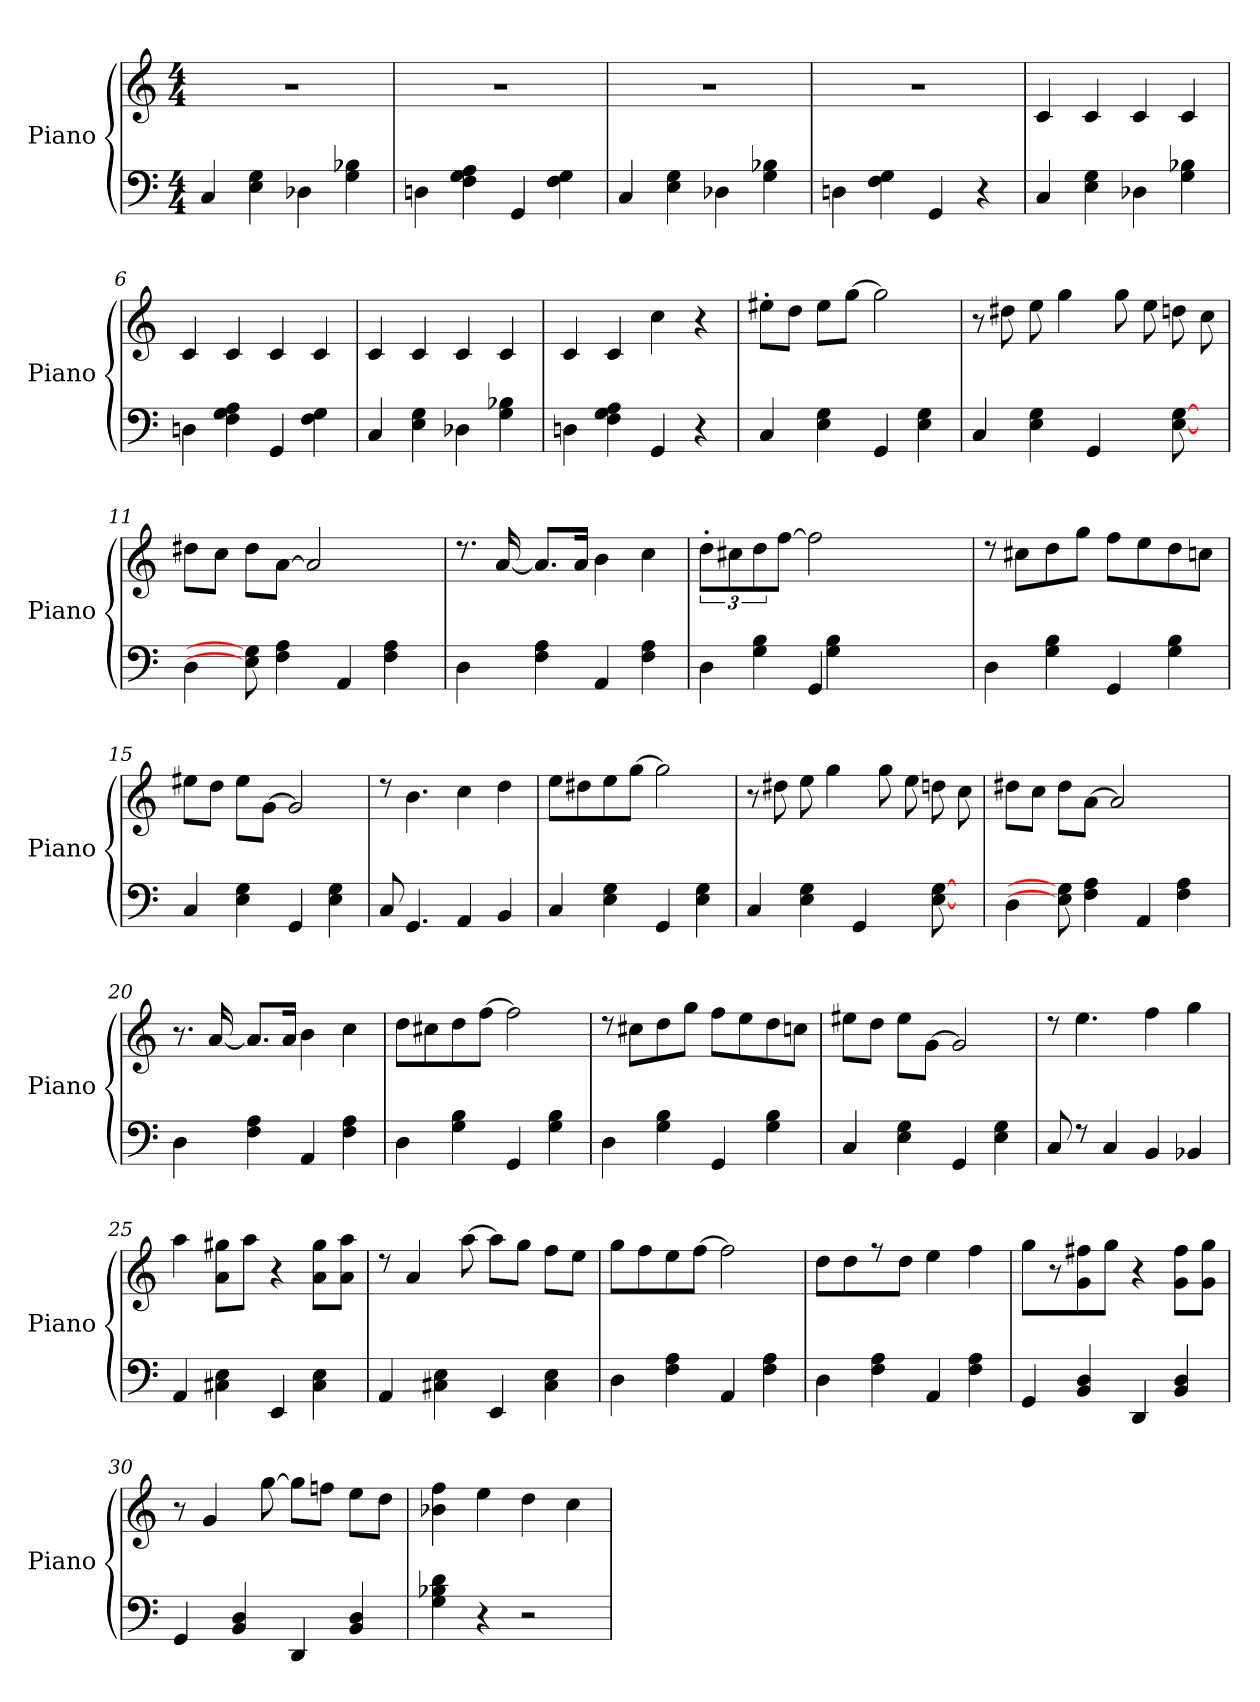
**kern	**kern
*part1	*part1
*staff2	*staff1
*I"Piano	*
*I'Piano	*
*clefF4	*clefG2
*M4/4	*M4/4
=1	=1
4C/	1rcc
4E\ 4G\	.
4D-X\	.
4G\ 4B-X\	.
=2	=2
4Dn\	1rcc
4F\ 4G\ 4A\	.
4GG/	.
4F\ 4G\	.
=3	=3
4C/	1rcc
4E\ 4G\	.
4D-X\	.
4G\ 4B-X\	.
=4	=4
4Dn\	1rcc
4F\ 4G\	.
4GG/	.
4r	.
!!LO:LB:g=z
=5	=5
4C/	4c/
4E\ 4G\	4c/
4D-X\	4c/
4G\ 4B-X\	4c/
=6	=6
4Dn\	4c/
4F\ 4G\ 4A\	4c/
4GG/	4c/
4F\ 4G\	4c/
=7	=7
4C/	4c/
4E\ 4G\	4c/
4D-X\	4c/
4G\ 4B-X\	4c/
=8	=8
4Dn\	4c/
4F\ 4G\ 4A\	4c/
4GG/	4cc\
4r	4r
!!LO:LB:g=z
=9	=9
4C/	8ee#X'>\L
.	8dd\J
4E\ 4G\	8ee#\L
.	[>8gg\J
4GG/	2gg\]
4E\ 4G\	.
=10	=10
*^	*
4C/	2..ryy	8r
.	.	8dd#X\L
4E\ 4G\	.	8ee\
.	.	4gg\
4GG/	.	.
.	.	8gg\L
8ryy	.	8ee\
4ryy	[8E\ [8G\	8ddn\
.	8ryy	8cc\J
*v	*v	*
=11	=11
4D\	8dd#X\L
.	8cc\J
8E\] 8G\]	8dd#\L
4F\ 4A\	[>8a\J
.	2a/]
4AA/	.
4F\ 4A\	.
.	8ryy
=12	=12
4D\	8.rcc
.	[<16a/
4F\ 4A\	8.a/L]
.	16a/Jk
4AA/	4b\
4F\ 4A\	4cc\
!!LO:LB:g=z
=13	=13
*^	*
*	*^	*
4D\	6ryy	4.ryy	12dd'>\L
.	.	.	12cc#X\
.	4G\ 4B\	.	12dd\
24%5ryy	.	.	[>8ff\J
.	.	4GG/	2ff\]
.	4G\ 4B\	.	.
12%5ryy	.	.	.
.	.	24%5ryy	.
.	24%5ryy	.	.
.	.	24ryy	.
*v	*v	*v	*
=14	=14
4D\	8rcc
.	8cc#X\L
4G\ 4B\	8dd\
.	8gg\J
4GG/	8ff\L
.	8ee\
4G\ 4B\	8dd\
.	8ccn\J
=15	=15
4C/	8ee#X\L
.	8dd\J
4E\ 4G\	8ee#\L
.	[>8g\J
4GG/	2g/]
4E\ 4G\	.
=16	=16
8C/	8rcc
4.GG/	4.b\
4AA/	4cc\
4BB/	4dd\
!!LO:LB:g=z
=17	=17
4C/	8ee\L
.	8dd#X\
4E\ 4G\	8ee\
.	[>8gg\J
4GG/	2gg\]
4E\ 4G\	.
=18	=18
*^	*
4C/	2..ryy	8r
.	.	8dd#X\L
4E\ 4G\	.	8ee\
.	.	4gg\
4GG/	.	.
.	.	8gg\L
8ryy	.	8ee\
4ryy	[8E\ [8G\	8ddn\
.	8ryy	8cc\J
*v	*v	*
=19	=19
4D\	8dd#X\L
.	8cc\J
8E\] 8G\]	8dd#\L
4F\ 4A\	[>8a\J
.	2a/]
4AA/	.
4F\ 4A\	.
.	8ryy
=20	=20
4D\	8.r
.	[<16a/
4F\ 4A\	8.a/L]
.	16a/Jk
4AA/	4b\
4F\ 4A\	4cc\
!!LO:PB:g=z
=21	=21
4D\	8dd\L
.	8cc#X\
4G\ 4B\	8dd\
.	[>8ff\J
4GG/	2ff\]
4G\ 4B\	.
=22	=22
4D\	8rcc
.	8cc#X\L
4G\ 4B\	8dd\
.	8gg\J
4GG/	8ff\L
.	8ee\
4G\ 4B\	8dd\
.	8ccn\J
=23	=23
4C/	8ee#X\L
.	8dd\J
4E\ 4G\	8ee#\L
.	[>8g\J
4GG/	2g/]
4E\ 4G\	.
=24	=24
8C/	8rcc
8rE	4.ee\
4C/	.
4BB/	4ff\
4BB-X/	4gg\
!!LO:LB:g=z
=25	=25
4AA/	4aa\
4C#X\ 4E\	8a\ 8gg#X\L
.	8aa\J
4EE/	4r
4C#\ 4E\	8a\ 8gg#\L
.	8a\ 8aa\J
=26	=26
4AA/	8rcc
.	4a/
4C#X\ 4E\	.
.	[>8aa\
4EE/	8aa\L]
.	8gg\J
4C#\ 4E\	8ff\L
.	8ee\J
=27	=27
4D\	8gg\L
.	8ff\
4F\ 4A\	8ee\
.	[>8ff\J
4AA/	2ff\]
4F\ 4A\	.
=28	=28
4D\	8dd\L
.	8dd\
4F\ 4A\	8ree
.	8dd\J
4AA/	4ee\
4F\ 4A\	4ff\
!!LO:LB:g=z
=29	=29
4GG/	8gg\L
.	8r
4BB/ 4D/	8g\ 8ff#X\
.	8gg\J
4DD/	4r
4BB/ 4D/	8g\ 8ff#\L
.	8g\ 8gg\J
=30	=30
4GG/	8r
.	4g/
4BB/ 4D/	.
.	[>8gg\
4DD/	8gg\L]
.	8ffn\J
4BB/ 4D/	8ee\L
.	8dd\J
=31	=31
4G\ 4B-X\ 4d\	4b-X\ 4ff\
4r	4ee\
2rE	4dd\
.	4cc\
=	=
*-	*-
